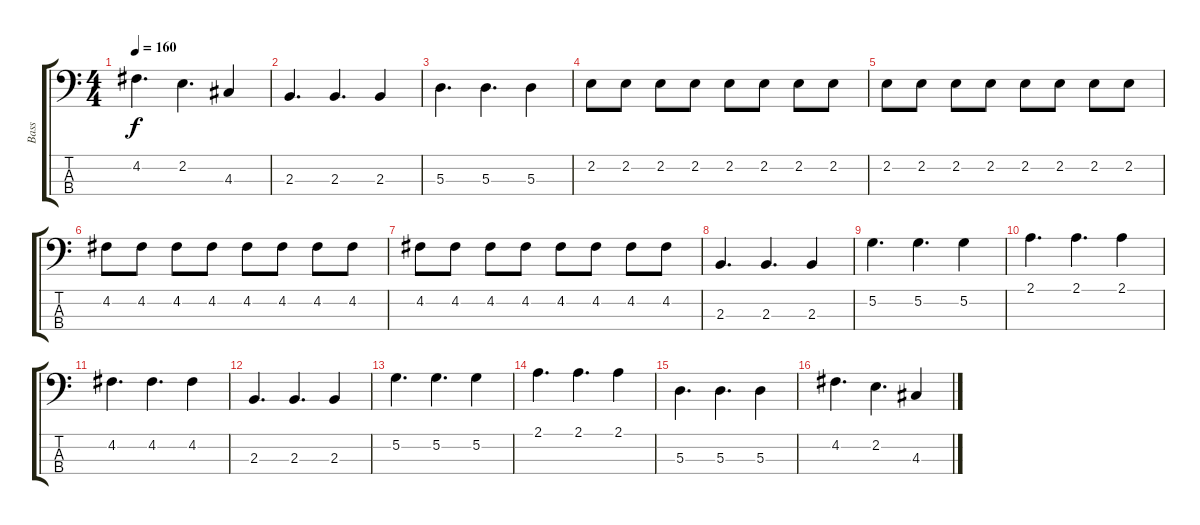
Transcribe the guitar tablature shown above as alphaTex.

\track ("Bass" "Bass") {instrument electricbassfinger}
\staff {score tabs}
\tuning (G2 D2 A1 E1) {hide}
\ts (4 4)
\tempo 160
\clef f4
\ks c
4.2.4{d dy f} 2.2.4{d} 4.3.4 |
2.3.4{d} 2.3.4{d} 2.3.4 |
5.3.4{d} 5.3.4{d} 5.3.4 |
2.2.8 2.2.8 2.2.8 2.2.8 2.2.8 2.2.8 2.2.8 2.2.8 |
2.2.8 2.2.8 2.2.8 2.2.8 2.2.8 2.2.8 2.2.8 2.2.8 |
4.2.8 4.2.8 4.2.8 4.2.8 4.2.8 4.2.8 4.2.8 4.2.8 |
4.2.8 4.2.8 4.2.8 4.2.8 4.2.8 4.2.8 4.2.8 4.2.8 |
2.3.4{d} 2.3.4{d} 2.3.4 |
5.2.4{d} 5.2.4{d} 5.2.4 |
2.1.4{d} 2.1.4{d} 2.1.4 |
4.2.4{d} 4.2.4{d} 4.2.4 |
2.3.4{d} 2.3.4{d} 2.3.4 |
5.2.4{d} 5.2.4{d} 5.2.4 |
2.1.4{d} 2.1.4{d} 2.1.4 |
5.3.4{d} 5.3.4{d} 5.3.4 |
4.2.4{d} 2.2.4{d} 4.3.4
